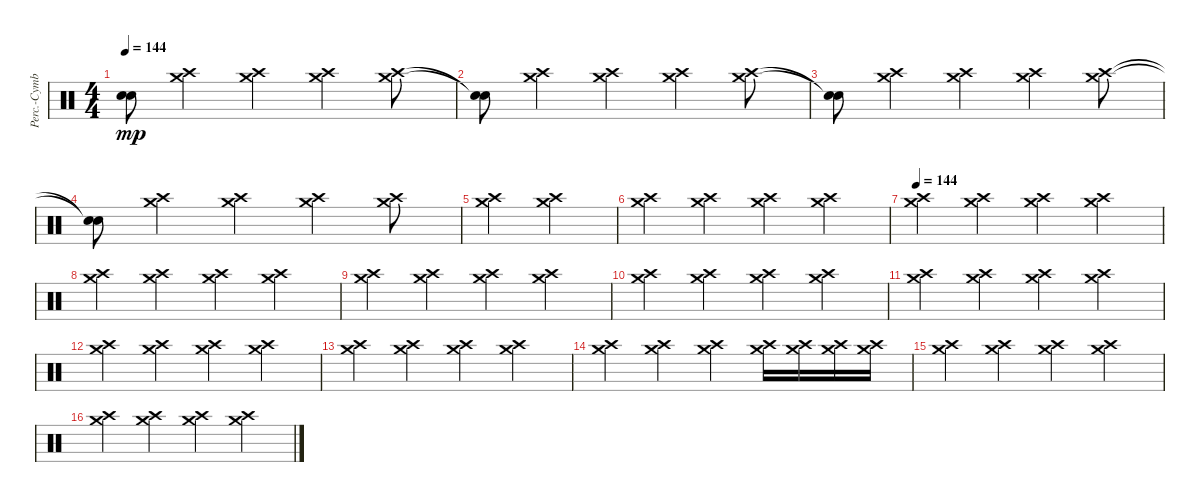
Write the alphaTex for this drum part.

\track ("Perc.-Cymbals" "Perc.-Cymb") {instrument percussion}
\staff {score}
\articulation defaults
\ts (4 4)
\tempo 144
\clef neutral
\ks c
("Snare (hit)"{t} "Snare (hit)"{t}).8{dy mp} ("Crash high (hit)" "Crash medium (hit)").4 ("Crash high (hit)" "Crash medium (hit)").4 ("Crash high (hit)" "Crash medium (hit)").4 ("Crash high (hit)" "Crash medium (hit)").8 |
("Snare (hit)"{t} "Snare (hit)"{t}).8 ("Crash high (hit)" "Crash medium (hit)").4 ("Crash high (hit)" "Crash medium (hit)").4 ("Crash high (hit)" "Crash medium (hit)").4 ("Crash high (hit)" "Crash medium (hit)").8 |
("Snare (hit)"{t} "Snare (hit)"{t}).8 ("Crash high (hit)" "Crash medium (hit)").4 ("Crash high (hit)" "Crash medium (hit)").4 ("Crash high (hit)" "Crash medium (hit)").4 ("Crash high (hit)" "Crash medium (hit)").8 |
("Snare (hit)"{t} "Snare (hit)"{t}).8 ("Crash high (hit)" "Crash medium (hit)").4 ("Crash high (hit)" "Crash medium (hit)").4 ("Crash high (hit)" "Crash medium (hit)").4 ("Crash high (hit)" "Crash medium (hit)").8 |
("Crash high (hit)" "Crash medium (hit)").2 ("Crash high (hit)" "Crash medium (hit)").2 |
("Crash high (hit)" "Crash medium (hit)").4 ("Crash high (hit)" "Crash medium (hit)").4 ("Crash high (hit)" "Crash medium (hit)").4 ("Crash high (hit)" "Crash medium (hit)").4 |
\tempo 144
("Crash high (hit)" "Crash medium (hit)").4 ("Crash high (hit)" "Crash medium (hit)").4 ("Crash high (hit)" "Crash medium (hit)").4 ("Crash high (hit)" "Crash medium (hit)").4 |
("Crash high (hit)" "Crash medium (hit)").4 ("Crash high (hit)" "Crash medium (hit)").4 ("Crash high (hit)" "Crash medium (hit)").4 ("Crash high (hit)" "Crash medium (hit)").4 |
("Crash high (hit)" "Crash medium (hit)").4 ("Crash high (hit)" "Crash medium (hit)").4 ("Crash high (hit)" "Crash medium (hit)").4 ("Crash high (hit)" "Crash medium (hit)").4 |
("Crash high (hit)" "Crash medium (hit)").4 ("Crash high (hit)" "Crash medium (hit)").4 ("Crash high (hit)" "Crash medium (hit)").4 ("Crash high (hit)" "Crash medium (hit)").4 |
("Crash high (hit)" "Crash medium (hit)").4 ("Crash high (hit)" "Crash medium (hit)").4 ("Crash high (hit)" "Crash medium (hit)").4 ("Crash high (hit)" "Crash medium (hit)").4 |
("Crash high (hit)" "Crash medium (hit)").4 ("Crash high (hit)" "Crash medium (hit)").4 ("Crash high (hit)" "Crash medium (hit)").4 ("Crash high (hit)" "Crash medium (hit)").4 |
("Crash high (hit)" "Crash medium (hit)").4 ("Crash high (hit)" "Crash medium (hit)").4 ("Crash high (hit)" "Crash medium (hit)").4 ("Crash high (hit)" "Crash medium (hit)").4 |
("Crash high (hit)" "Crash medium (hit)").4 ("Crash high (hit)" "Crash medium (hit)").4 ("Crash high (hit)" "Crash medium (hit)").4 ("Crash high (hit)" "Crash medium (hit)").16 ("Crash high (hit)" "Crash medium (hit)").16 ("Crash high (hit)" "Crash medium (hit)").16 ("Crash high (hit)" "Crash medium (hit)").16 |
("Crash high (hit)" "Crash medium (hit)").4 ("Crash high (hit)" "Crash medium (hit)").4 ("Crash high (hit)" "Crash medium (hit)").4 ("Crash high (hit)" "Crash medium (hit)").4 |
("Crash high (hit)" "Crash medium (hit)").4 ("Crash high (hit)" "Crash medium (hit)").4 ("Crash high (hit)" "Crash medium (hit)").4 ("Crash high (hit)" "Crash medium (hit)").4
